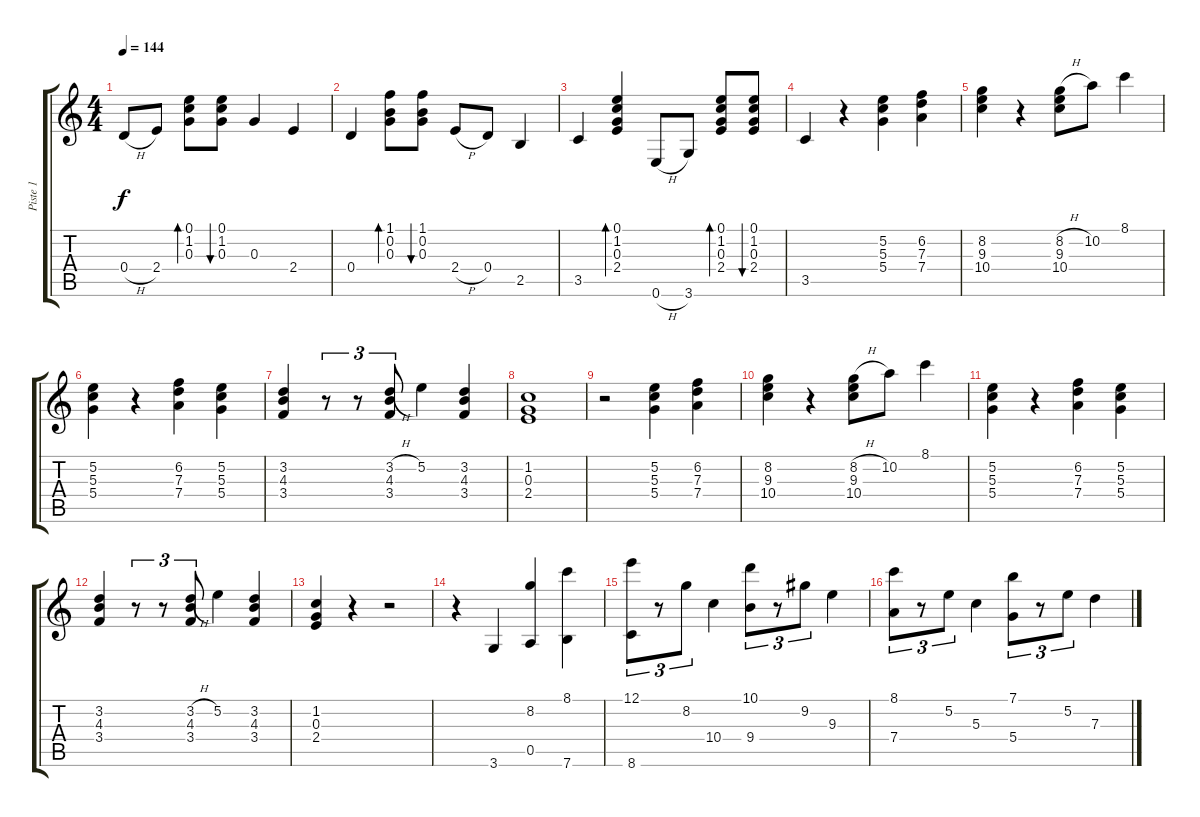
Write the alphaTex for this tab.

\track ("Piste 1" "Piste 1") {instrument acousticguitarnylon}
\staff {score tabs}
\tuning (E4 B3 G3 D3 A2 E2) {hide}
\ts (4 4)
\tempo 144
\clef g2
\ks c
0.4{h}.8{dy f} 2.4.8 (0.1 1.2 0.3).8{bd 60} (0.1 1.2 0.3).8{bu 60} 0.3.4 2.4.4 |
0.4.4 (1.1 0.2 0.3).8{bd 60} (1.1 0.2 0.3).8{bu 60} 2.4{h}.8 0.4.8 2.5.4 |
3.5.4 (0.1 1.2 0.3 2.4).4{bd 60} 0.6{h}.8 3.6.8 (0.1 1.2 0.3 2.4).8{bd 60} (0.1 1.2 0.3 2.4).8{bu 60} |
3.5.4 r.4 (5.2 5.3 5.4).4 (6.2 7.3 7.4).4 |
(8.2 9.3 10.4).4 r.4 (8.2{h} 9.3 10.4).8 10.2.8 8.1.4 |
(5.2 5.3 5.4).4 r.4 (6.2 7.3 7.4).4 (5.2 5.3 5.4).4 |
(3.2 4.3 3.4).4 r.8{tu (3 2)} r.8{tu (3 2)} (3.2{h} 4.3 3.4).8{tu (3 2)} 5.2.4 (3.2 4.3 3.4).4 |
(1.2 0.3 2.4).1 |
r.2 (5.2 5.3 5.4).4 (6.2 7.3 7.4).4 |
(8.2 9.3 10.4).4 r.4 (8.2{h} 9.3 10.4).8 10.2.8 8.1.4 |
(5.2 5.3 5.4).4 r.4 (6.2 7.3 7.4).4 (5.2 5.3 5.4).4 |
(3.2 4.3 3.4).4 r.8{tu (3 2)} r.8{tu (3 2)} (3.2{h} 4.3 3.4).8{tu (3 2)} 5.2.4 (3.2 4.3 3.4).4 |
(1.2 0.3 2.4).4 r.4 r.2 |
r.4 3.6.4 (8.2 0.5).4 (8.1 7.6).4 |
(12.1 8.6).8{tu (3 2)} r.8{tu (3 2)} 8.2.8{tu (3 2)} 10.4.4 (10.1 9.4).8{tu (3 2)} r.8{tu (3 2)} 9.2.8{tu (3 2)} 9.3.4 |
(8.1 7.4).8{tu (3 2)} r.8{tu (3 2)} 5.2.8{tu (3 2)} 5.3.4 (7.1 5.4).8{tu (3 2)} r.8{tu (3 2)} 5.2.8{tu (3 2)} 7.3.4
